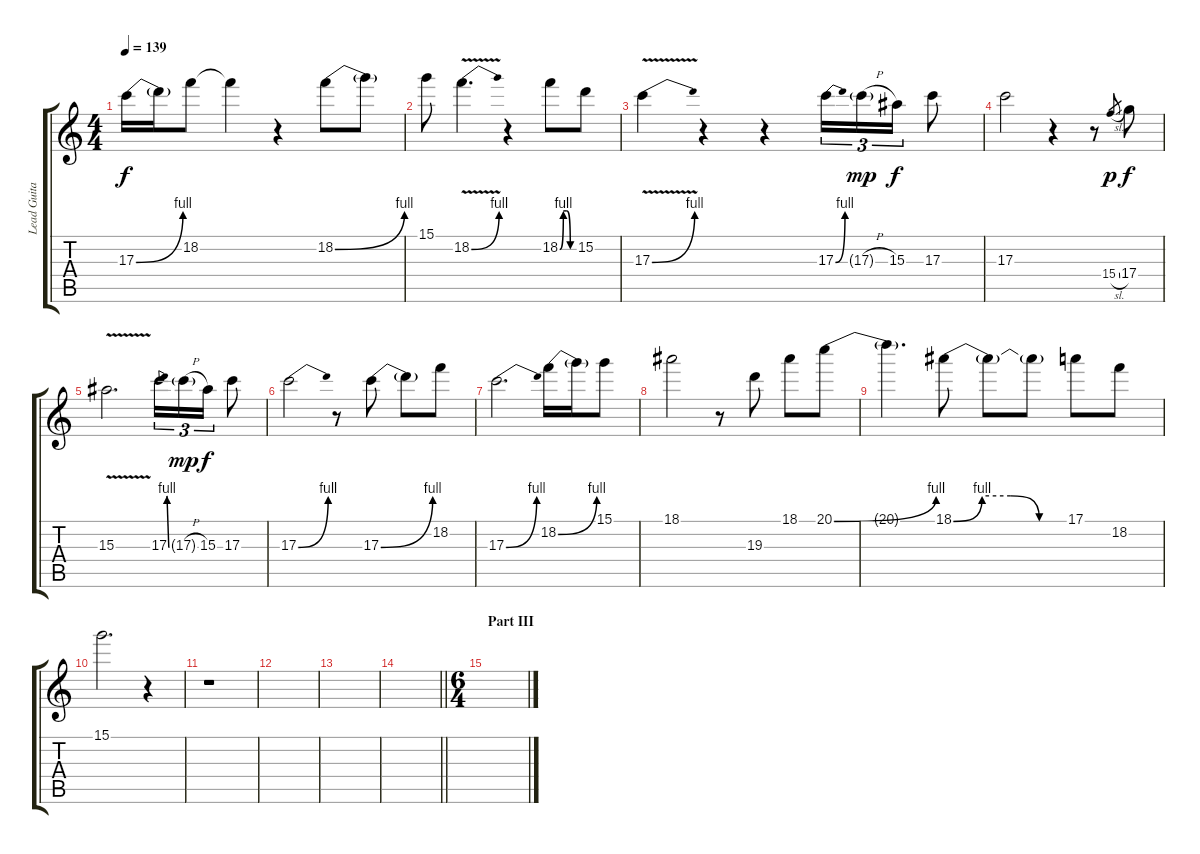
\track ("Lead Guitar (David Gilmour)" "Lead Guita") {instrument overdrivenguitar}
\staff {score tabs}
\tuning (E4 B3 G3 D3 A2 E2) {hide}
\ts (4 4)
\tempo 139
\clef g2
\ks c
17.3{be (bend 0 0 60 4)}.16{dy f} 17.3{t}.16 18.2.8 18.2{t}.4 r.4 18.2{be (bend 0 0 60 4)}.8 18.2{t}.8 |
15.1.8 18.2{be (bend 0 0 60 4) v}.4{d} r.4 18.2{be (custom 0 0 15 4 30 4 45 0 60 0)}.8 15.2.8 |
17.3{be (bend 0 0 60 4) v}.4 r.4 r.4 17.3{be (bend 0 0 60 4)}.16{tu (3 2)} 17.3{h g}.16{tu (3 2) dy mp} 15.3.16{tu (3 2) dy f} 17.3.8 |
17.3.2 r.4 r.8 15.4{sl}.8{gr dy p} 17.4.8{dy f} |
15.3{v}.2{d} 17.3{be (bend 0 0 60 4)}.16{tu (3 2)} 17.3{h g}.16{tu (3 2) dy mp} 15.3.16{tu (3 2) dy f} 17.3.8 |
17.3{be (bend 0 0 60 4)}.2 r.8 17.3{be (bend 0 0 60 4)}.8 17.3{t}.8 18.2.8 |
17.3{be (bend 0 0 60 4)}.2{d} 18.2{be (bend 0 0 60 4)}.16 18.2{t}.16 15.1.8 |
18.1.2 r.8 19.3.8 18.1.8 20.1{be (bend 0 0 60 4)}.8 |
20.1{t}.4{d} 18.1{be (custom 0 0 15 4 30 4 45 0 60 0)}.8 18.1{t}.8 18.1{t}.8 17.1.8 18.2.8 |
15.1.2{d} r.4 |
r.1 |
|
|
\barLineRight lightlight
|
\ts (6 4)
\section ("" "Part III")
